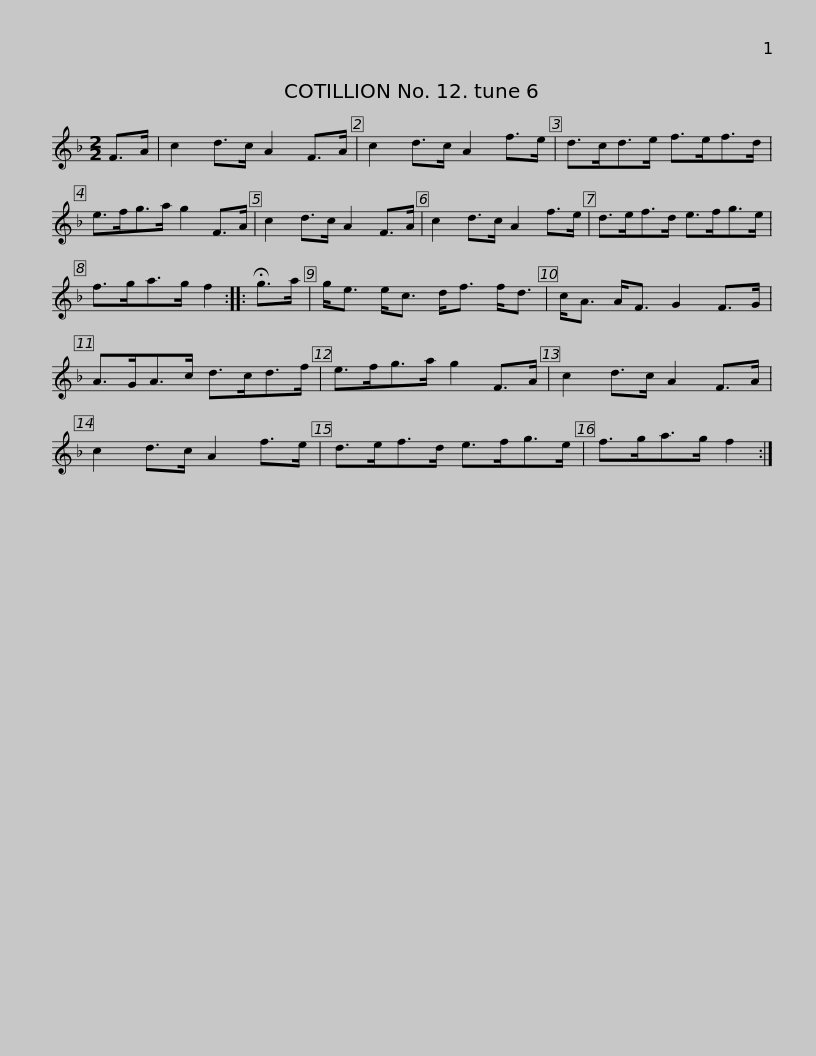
X:1
L:1/8
M:2/2
I:linebreak $
K:F
V:1 treble
V:1
 F>A | c2 d>c A2 F>A | c2 d>c A2 f>e | d>cd>e f>ef>d | e>fg>a g2 F>A | %5
 c2 d>c A2 F>A |$ c2 d>c A2 f>e | d>ef>d e>fg>e | f>ga>g f2 :: !fermata!g>a | %10
 g<e e<c d<f f<d | c<A A<F G2 F>G |$ A>GA>c d>cd>f | e>fg>a g2 F>A | c2 d>c A2 F>A | %15
 c2 d>c A2 f>e | d>ef>d e>fg>e |$ f>ga>g f2 :| %18
